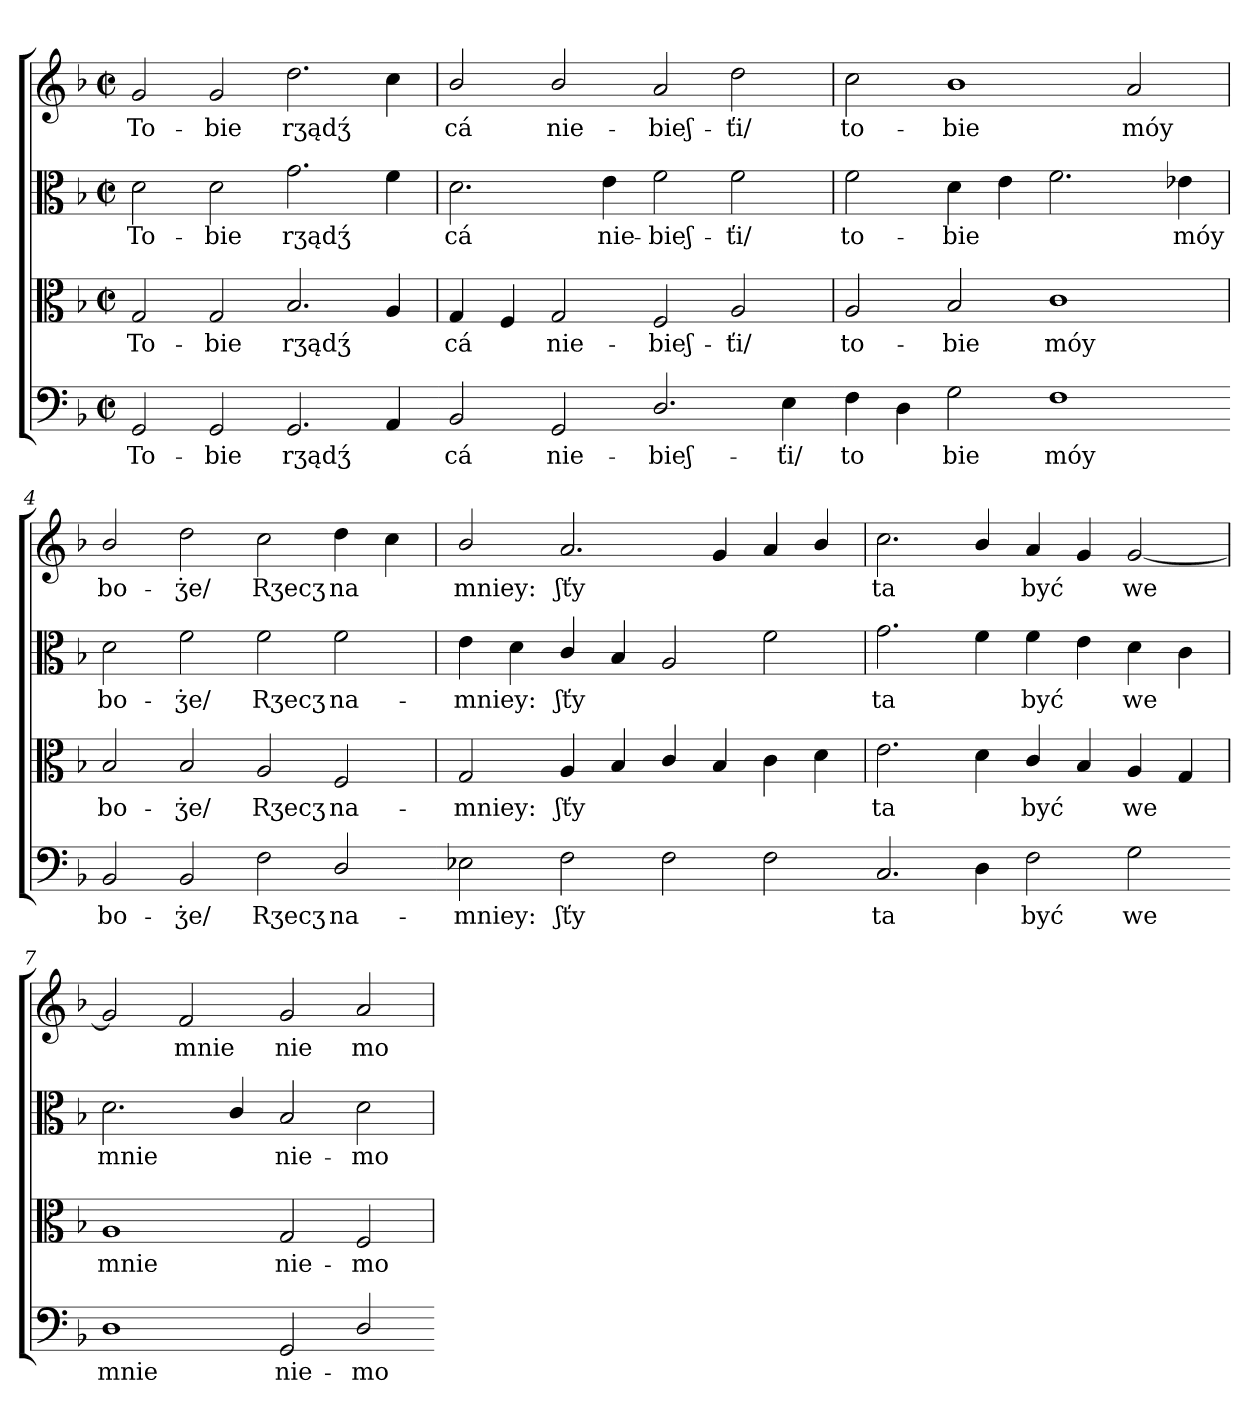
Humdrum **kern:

**kern	**text	**kern	**text	**kern	**text	**kern	**text
*part4	*part4	*part3	*part3	*part2	*part2	*part1	*part1
*staff4	*staff4	*staff3	*staff3	*staff2	*staff2	*staff1	*staff1
*clefF4	*	*clefC3	*	*clefC3	*	*clefG2	*
*k[b-]	*	*k[b-]	*	*k[b-]	*	*k[b-]	*
*M4/2	*	*M4/2	*	*M4/2	*	*M4/2	*
*met(c|)	*	*met(c|)	*	*met(c|)	*	*met(c|)	*
=1	=1	=1	=1	=1	=1	=1	=1
2GG	To-	2G	To-	2d	To-	2g	To-
2GG	-bie	2G	-bie	2d	-bie	2g	-bie
2.GG	rӡądʒ́	2.B-	rӡądʒ́	2.g	rӡądʒ́	2.dd	rӡądʒ́
4AA	.	4A	.	4f	.	4cc	.
=2-	=2	=2	=2	=2	=2	=2	=2
2BB-	cá	4G	cá	2.d	cá	2b-/	cá
.	.	4F	.	.	.	.	.
2GG	nie-	2G	nie-	.	.	2b-/	nie-
.	.	.	.	4e	nie-	.	.
2.D/	-bieʃ-	2F	-bieʃ-	2f	-bieʃ-	2a	-bieʃ-
.	.	2A	-ťi/	2f	-ťi/	2dd	-ťi/
4E	-ťi/	.	.	.	.	.	.
=3-	=3	=3	=3	=3	=3	=3	=3
4F	to	2A	to-	2f	to-	2cc	to-
4D	.	.	.	.	.	.	.
2G	bie	2B-	-bie	4d	-bie	1b-	-bie
.	.	.	.	4e	.	.	.
1F	móy	1c	móy	2.f	.	.	.
.	.	.	.	.	.	2a	móy
.	.	.	.	4e-X	móy	.	.
=4-	=4	=4	=4	=4	=4	=4	=4
2BB-	bo-	2B-	bo-	2d	bo-	2b-/	bo-
2BB-	-ʒ̇e/	2B-	-ʒ̇e/	2f	-ʒ̇e/	2dd	-ʒ̇e/
2F	Rӡecʒ	2A	Rӡecʒ	2f	Rӡecʒ	2cc	Rӡecʒ
2D/	na-	2F	na-	2f	na-	4dd	na
.	.	.	.	.	.	4cc	.
=5-	=5	=5	=5	=5	=5	=5	=5
2E-X	-mniey:	2G	-mniey:	4e	-mniey:	2b-/	mniey:
.	.	.	.	4d	.	.	.
2F	ʃťy	4A	ʃťy	4c/	ʃťy	2.a	ʃťy
.	.	4B-	.	4B-	.	.	.
2F	.	4c/	.	2A	.	.	.
.	.	4B-	.	.	.	4g	.
2F	.	4c	.	2f	.	4a	.
.	.	4d	.	.	.	4b-/	.
=6-	=6	=6	=6	=6	=6	=6	=6
2.C	ta	2.e	ta	2.g	ta	2.cc	ta
4D	.	4d	.	4f	.	4b-/	.
2F	być	4c/	być	4f	być	4a	być
.	.	4B-	.	4e	.	4g	.
2G	we	4A	we	4d	we	[2g	we
.	.	4G	.	4c	.	.	.
=7-	=7	=7	=7	=7	=7	=7	=7
1D	mnie	1A	mnie	2.d	mnie	2g]	.
.	.	.	.	.	.	2f	mnie
.	.	.	.	4c/	.	.	.
2GG	nie-	2G	nie-	2B-	nie-	2g	nie
2D/	-mo-	2F	-mo-	2d	-mo-	2a	mo-
=-	=	=	=	=	=	=	=
*-	*-	*-	*-	*-	*-	*-	*-
